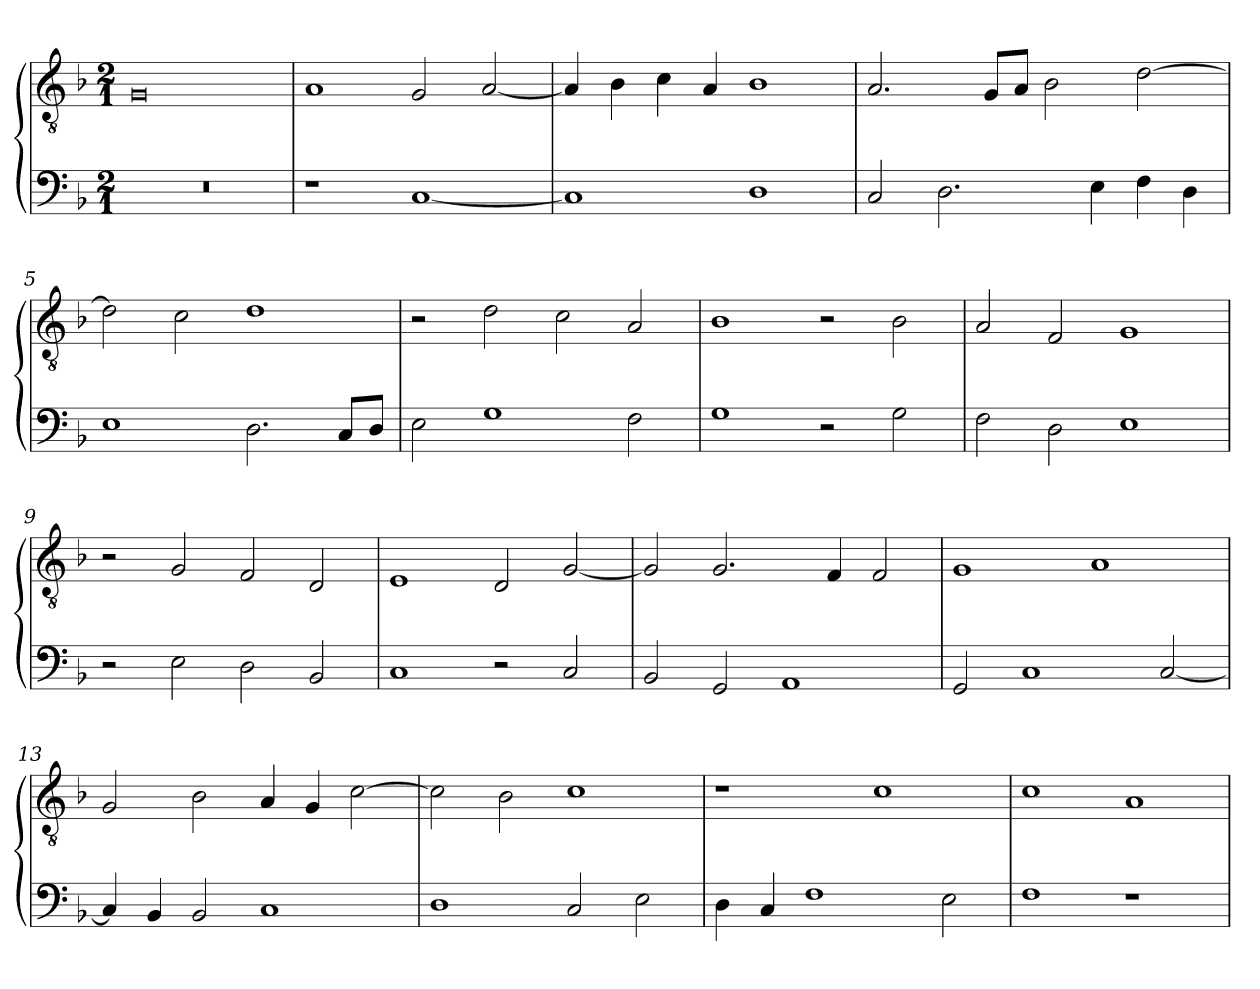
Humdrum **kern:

**kern	**kern
*part2	*part1
*staff2	*staff1
*clefF4	*clefGv2
*k[b-]	*k[b-]
*M2/1	*M2/1
=1	=1
0r	0G
=2	=2
1r	1A
[1C	2G
.	[2A
=3	=3
1C]	4A]
.	4B-
.	4c
.	4A
1D	1B-
=4	=4
2C	2.A
2.D	.
.	8GL
.	8AJ
.	2B-
4E	.
4F	[2d
4D	.
=5	=5
1E	2d]
.	2c
2.D	1d
8CL	.
8DJ	.
=6	=6
2E	2r
1G	2d
.	2c
2F	2A
=7	=7
1G	1B-
2r	2r
2G	2B-
=8	=8
2F	2A
2D	2F
1E	1G
=9	=9
2r	2r
2E	2G
2D	2F
2BB-	2D
=10	=10
1C	1E
2r	2D
2C	[2G
=11	=11
2BB-	2G]
2GG	2.G
1AA	.
.	4F
.	2F
=12	=12
2GG	1G
1C	.
.	1A
[2C	.
=13	=13
4C]	2G
4BB-	.
2BB-	2B-
1C	4A
.	4G
.	[2c
=14	=14
1D	2c]
.	2B-
2C	1c
2E	.
=15	=15
4D	1r
4C	.
1F	.
.	1c
2E	.
=16	=16
1F	1c
1r	1A
=	=
*-	*-
